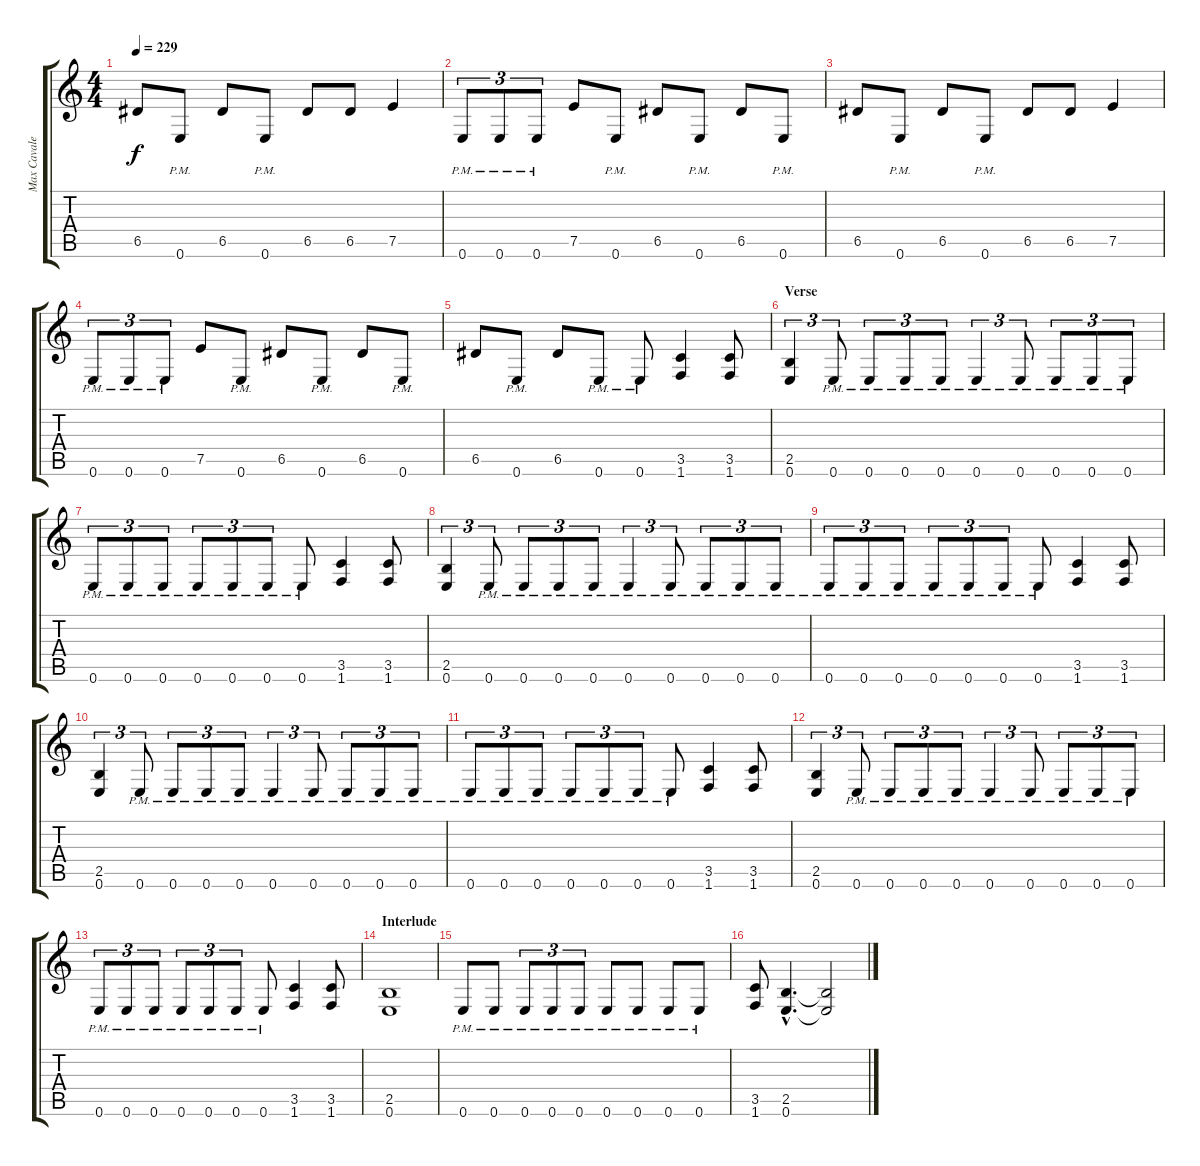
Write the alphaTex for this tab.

\track ("Max Cavalera" "Max Cavale") {instrument distortionguitar}
\staff {score tabs}
\tuning (E4 B3 G3 D3 A2 E2) {hide}
\ts (4 4)
\tempo 229
\clef g2
\ks c
6.5.8{dy f} 0.6{pm}.8 6.5.8 0.6{pm}.8 6.5.8 6.5.8 7.5.4 |
0.6{pm}.8{tu (3 2)} 0.6{pm}.8{tu (3 2)} 0.6{pm}.8{tu (3 2)} 7.5.8 0.6{pm}.8 6.5.8 0.6{pm}.8 6.5.8 0.6{pm}.8 |
6.5.8 0.6{pm}.8 6.5.8 0.6{pm}.8 6.5.8 6.5.8 7.5.4 |
0.6{pm}.8{tu (3 2)} 0.6{pm}.8{tu (3 2)} 0.6{pm}.8{tu (3 2)} 7.5.8 0.6{pm}.8 6.5.8 0.6{pm}.8 6.5.8 0.6{pm}.8 |
6.5.8 0.6{pm}.8 6.5.8 0.6{pm}.8 0.6{pm}.8 (3.5 1.6).4 (3.5 1.6).8 |
\section ("" "Verse ")
(2.5 0.6).4{tu (3 2)} 0.6{pm}.8{tu (3 2)} 0.6{pm}.8{tu (3 2)} 0.6{pm}.8{tu (3 2)} 0.6{pm}.8{tu (3 2)} 0.6{pm}.4{tu (3 2)} 0.6{pm}.8{tu (3 2)} 0.6{pm}.8{tu (3 2)} 0.6{pm}.8{tu (3 2)} 0.6{pm}.8{tu (3 2)} |
0.6{pm}.8{tu (3 2)} 0.6{pm}.8{tu (3 2)} 0.6{pm}.8{tu (3 2)} 0.6{pm}.8{tu (3 2)} 0.6{pm}.8{tu (3 2)} 0.6{pm}.8{tu (3 2)} 0.6{pm}.8 (3.5 1.6).4 (3.5 1.6).8 |
(2.5 0.6).4{tu (3 2)} 0.6{pm}.8{tu (3 2)} 0.6{pm}.8{tu (3 2)} 0.6{pm}.8{tu (3 2)} 0.6{pm}.8{tu (3 2)} 0.6{pm}.4{tu (3 2)} 0.6{pm}.8{tu (3 2)} 0.6{pm}.8{tu (3 2)} 0.6{pm}.8{tu (3 2)} 0.6{pm}.8{tu (3 2)} |
0.6{pm}.8{tu (3 2)} 0.6{pm}.8{tu (3 2)} 0.6{pm}.8{tu (3 2)} 0.6{pm}.8{tu (3 2)} 0.6{pm}.8{tu (3 2)} 0.6{pm}.8{tu (3 2)} 0.6{pm}.8 (3.5 1.6).4 (3.5 1.6).8 |
(2.5 0.6).4{tu (3 2)} 0.6{pm}.8{tu (3 2)} 0.6{pm}.8{tu (3 2)} 0.6{pm}.8{tu (3 2)} 0.6{pm}.8{tu (3 2)} 0.6{pm}.4{tu (3 2)} 0.6{pm}.8{tu (3 2)} 0.6{pm}.8{tu (3 2)} 0.6{pm}.8{tu (3 2)} 0.6{pm}.8{tu (3 2)} |
0.6{pm}.8{tu (3 2)} 0.6{pm}.8{tu (3 2)} 0.6{pm}.8{tu (3 2)} 0.6{pm}.8{tu (3 2)} 0.6{pm}.8{tu (3 2)} 0.6{pm}.8{tu (3 2)} 0.6{pm}.8 (3.5 1.6).4 (3.5 1.6).8 |
(2.5 0.6).4{tu (3 2)} 0.6{pm}.8{tu (3 2)} 0.6{pm}.8{tu (3 2)} 0.6{pm}.8{tu (3 2)} 0.6{pm}.8{tu (3 2)} 0.6{pm}.4{tu (3 2)} 0.6{pm}.8{tu (3 2)} 0.6{pm}.8{tu (3 2)} 0.6{pm}.8{tu (3 2)} 0.6{pm}.8{tu (3 2)} |
0.6{pm}.8{tu (3 2)} 0.6{pm}.8{tu (3 2)} 0.6{pm}.8{tu (3 2)} 0.6{pm}.8{tu (3 2)} 0.6{pm}.8{tu (3 2)} 0.6{pm}.8{tu (3 2)} 0.6{pm}.8 (3.5 1.6).4 (3.5 1.6).8 |
\section ("" "Interlude")
(2.5 0.6).1 |
0.6{pm}.8 0.6{pm}.8 0.6{pm}.8{tu (3 2)} 0.6{pm}.8{tu (3 2)} 0.6{pm}.8{tu (3 2)} 0.6{pm}.8 0.6{pm}.8 0.6{pm}.8 0.6{pm}.8 |
(3.5 1.6).8 (2.5{hac} 0.6{hac}).4{d} (2.5{t} 0.6{t}).2
